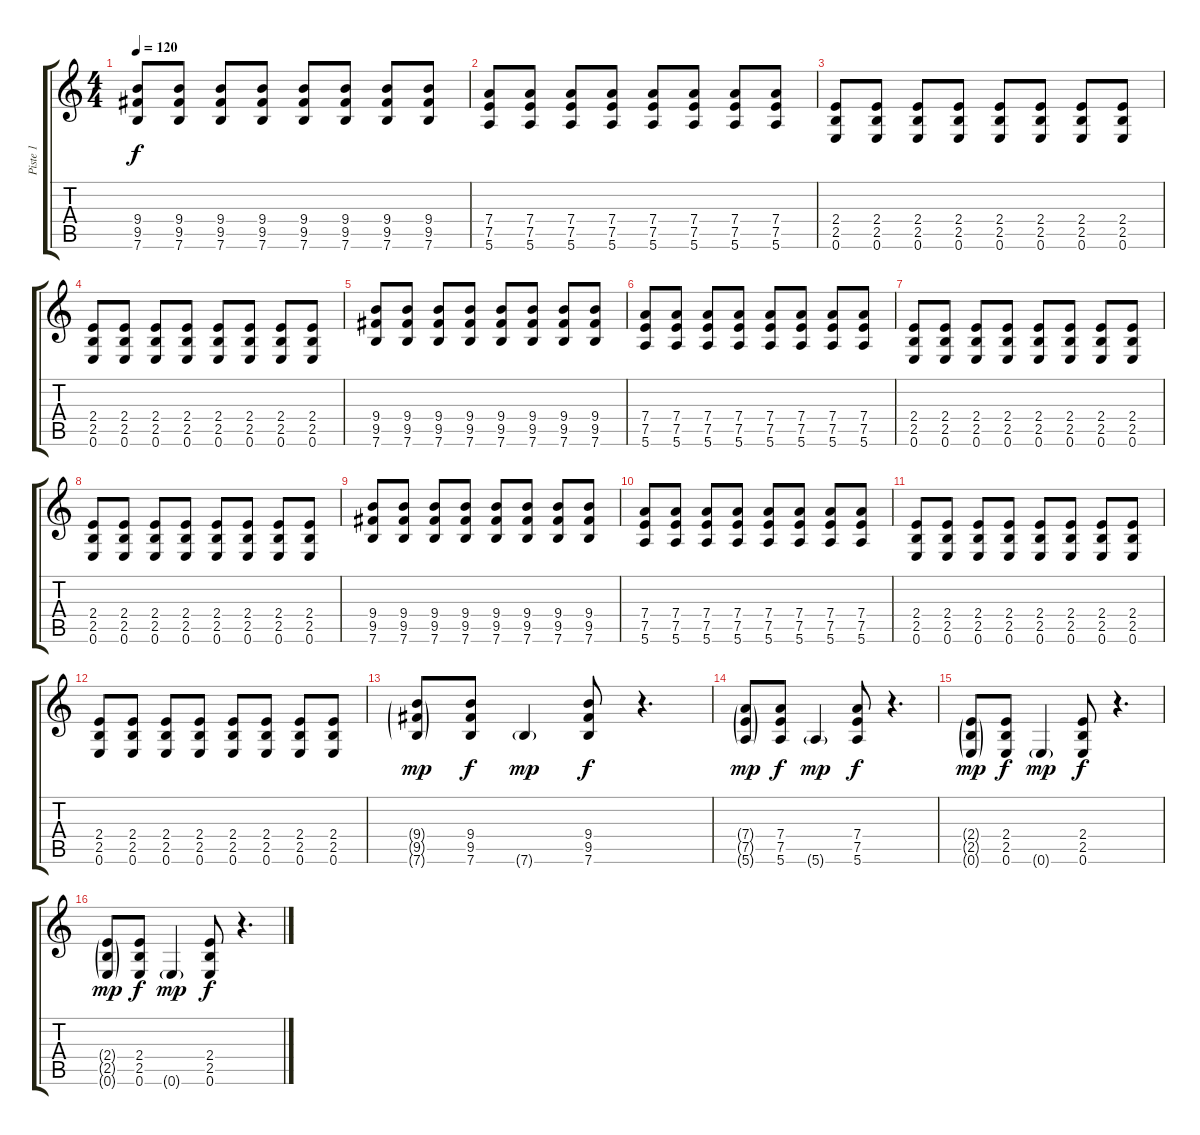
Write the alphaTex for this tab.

\track ("Piste 1" "Piste 1") {instrument overdrivenguitar}
\staff {score tabs}
\tuning (E4 B3 G3 D3 A2 E2) {hide}
\ts (4 4)
\tempo 120
\clef g2
\ks c
(9.4 9.5 7.6).8{dy f} (9.4 9.5 7.6).8 (9.4 9.5 7.6).8 (9.4 9.5 7.6).8 (9.4 9.5 7.6).8 (9.4 9.5 7.6).8 (9.4 9.5 7.6).8 (9.4 9.5 7.6).8 |
(7.4 7.5 5.6).8 (7.4 7.5 5.6).8 (7.4 7.5 5.6).8 (7.4 7.5 5.6).8 (7.4 7.5 5.6).8 (7.4 7.5 5.6).8 (7.4 7.5 5.6).8 (7.4 7.5 5.6).8 |
(2.4 2.5 0.6).8 (2.4 2.5 0.6).8 (2.4 2.5 0.6).8 (2.4 2.5 0.6).8 (2.4 2.5 0.6).8 (2.4 2.5 0.6).8 (2.4 2.5 0.6).8 (2.4 2.5 0.6).8 |
(2.4 2.5 0.6).8 (2.4 2.5 0.6).8 (2.4 2.5 0.6).8 (2.4 2.5 0.6).8 (2.4 2.5 0.6).8 (2.4 2.5 0.6).8 (2.4 2.5 0.6).8 (2.4 2.5 0.6).8 |
(9.4 9.5 7.6).8 (9.4 9.5 7.6).8 (9.4 9.5 7.6).8 (9.4 9.5 7.6).8 (9.4 9.5 7.6).8 (9.4 9.5 7.6).8 (9.4 9.5 7.6).8 (9.4 9.5 7.6).8 |
(7.4 7.5 5.6).8 (7.4 7.5 5.6).8 (7.4 7.5 5.6).8 (7.4 7.5 5.6).8 (7.4 7.5 5.6).8 (7.4 7.5 5.6).8 (7.4 7.5 5.6).8 (7.4 7.5 5.6).8 |
(2.4 2.5 0.6).8 (2.4 2.5 0.6).8 (2.4 2.5 0.6).8 (2.4 2.5 0.6).8 (2.4 2.5 0.6).8 (2.4 2.5 0.6).8 (2.4 2.5 0.6).8 (2.4 2.5 0.6).8 |
(2.4 2.5 0.6).8 (2.4 2.5 0.6).8 (2.4 2.5 0.6).8 (2.4 2.5 0.6).8 (2.4 2.5 0.6).8 (2.4 2.5 0.6).8 (2.4 2.5 0.6).8 (2.4 2.5 0.6).8 |
(9.4 9.5 7.6).8 (9.4 9.5 7.6).8 (9.4 9.5 7.6).8 (9.4 9.5 7.6).8 (9.4 9.5 7.6).8 (9.4 9.5 7.6).8 (9.4 9.5 7.6).8 (9.4 9.5 7.6).8 |
(7.4 7.5 5.6).8 (7.4 7.5 5.6).8 (7.4 7.5 5.6).8 (7.4 7.5 5.6).8 (7.4 7.5 5.6).8 (7.4 7.5 5.6).8 (7.4 7.5 5.6).8 (7.4 7.5 5.6).8 |
(2.4 2.5 0.6).8 (2.4 2.5 0.6).8 (2.4 2.5 0.6).8 (2.4 2.5 0.6).8 (2.4 2.5 0.6).8 (2.4 2.5 0.6).8 (2.4 2.5 0.6).8 (2.4 2.5 0.6).8 |
(2.4 2.5 0.6).8 (2.4 2.5 0.6).8 (2.4 2.5 0.6).8 (2.4 2.5 0.6).8 (2.4 2.5 0.6).8 (2.4 2.5 0.6).8 (2.4 2.5 0.6).8 (2.4 2.5 0.6).8 |
(9.4{g} 9.5{g} 7.6{g}).8{dy mp instrument overdrivenguitar} (9.4 9.5 7.6).8{dy f} 7.6{g}.4{dy mp} (9.4 9.5 7.6).8{dy f} r.4{d} |
(7.4{g} 7.5{g} 5.6{g}).8{dy mp} (7.4 7.5 5.6).8{dy f} 5.6{g}.4{dy mp} (7.4 7.5 5.6).8{dy f} r.4{d} |
(2.4{g} 2.5{g} 0.6{g}).8{dy mp} (2.4 2.5 0.6).8{dy f} 0.6{g}.4{dy mp} (2.4 2.5 0.6).8{dy f} r.4{d} |
(2.4{g} 2.5{g} 0.6{g}).8{dy mp} (2.4 2.5 0.6).8{dy f} 0.6{g}.4{dy mp} (2.4 2.5 0.6).8{dy f} r.4{d}
